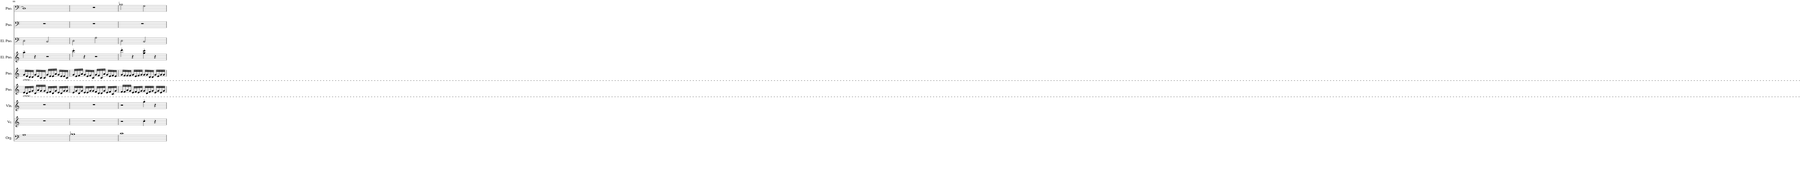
**kern	**kern	**kern	**kern	**kern	**kern	**kern	**kern	**kern	**kern	**kern
*part11	*part10	*part9	*part8	*part7	*part6	*part5	*part4	*part3	*part2	*part1
*staff11	*staff10	*staff9	*staff8	*staff7	*staff6	*staff5	*staff4	*staff3	*staff2	*staff1
*I"オルガン	*I"チェロ	*I"ヴァイオリン	*I"ピアノ	*I"ピアノ	*I"エレクトリックピアノ	*I"ピアノ	*I"エレクトリックピアノ	*I"エレクトリックピアノ	*I"ピアノ	*I"ピアノ
!!LO:PB:g=z
*clefF4	*clefG2	*clefG2	*clefG2	*clefG2	*clefG2	*clefG2	*clefG2	*clefF4	*clefF4	*clefF4
*k[]	*k[]	*k[]	*k[]	*k[]	*k[]	*k[]	*k[]	*k[]	*k[]	*k[]
*M4/4	*M4/4	*M4/4	*M4/4	*M4/4	*M4/4	*M4/4	*M4/4	*M4/4	*M4/4	*M4/4
=66	=66	=66	=66	=66	=66	=66	=66	=66	=66	=66
!	!	!	!	!	!	!LO:TX:a:i:t=cresc.	!	!	!	!
!	!	!	!	!LO:TX:b:i:t=cresc.	!	!	!	!	!	!
!	!	!	!LO:TX:b:i:t=cresc.	!	!	!	!	!	!	!
1A	1r	1r	16e/LL	16g/LL	4aa'\	16g/LL	4aa'	2D\	1r	1D]
.	.	.	16d/	16e/	.	16e/J	.	.	.	.
.	.	.	16f/	16d/	.	16d/L	.	.	.	.
.	.	.	16g/JJ	16d/JJ	.	16d/JJ	.	.	.	.
.	.	.	16d/LL	16g/LL	4r	16g/LL	4r	.	.	.
.	.	.	16a/	16e/	.	16e/J	.	.	.	.
.	.	.	16g/	16c/	.	16c/L	.	.	.	.
.	.	.	16g/JJ	16c/JJ	.	16c/JJ	.	.	.	.
.	.	.	16e/LL	16g/LL	2r	16g/LL	2r	2C/	.	.
.	.	.	16f/	16e/	.	16e/J	.	.	.	.
.	.	.	16d/	16e/	.	16e/L	.	.	.	.
.	.	.	16g/JJ	16a/JJ	.	16a/JJ	.	.	.	.
.	.	.	16e/LL	16g/LL	.	16g/LL	.	.	.	.
.	.	.	16d/	16e/	.	16e/J	.	.	.	.
.	.	.	16g/	16e/	.	16e/L	.	.	.	.
.	.	.	16g/JJ	16c/JJ	.	16c/JJ	.	.	.	.
=67	=67	=67	=67	=67	=67	=67	=67	=67	=67	=67
1B-X	1r	1r	16e/LL	16g/LL	4ccc'\	16g/LL	4ccc'	2D\	1r	1r
.	.	.	16g/	16e/	.	16e/J	.	.	.	.
.	.	.	16d/	16f/	.	16f/L	.	.	.	.
.	.	.	16g/JJ	16a/JJ	.	16a/JJ	.	.	.	.
.	.	.	16e/LL	16g/LL	4r	16g/LL	4r	.	.	.
.	.	.	16e/	16e/	.	16e/J	.	.	.	.
.	.	.	16g/	16f/	.	16f/L	.	.	.	.
.	.	.	16g/JJ	16c/JJ	.	16c/JJ	.	.	.	.
.	.	.	16f/LL	16g/LL	2r	16g/LL	2r	2A\	.	.
.	.	.	16d/	16f/	.	16f/J	.	.	.	.
.	.	.	16d/	16c/	.	16c/L	.	.	.	.
.	.	.	16g/JJ	16a/JJ	.	16a/JJ	.	.	.	.
.	.	.	16e/LL	16g/LL	.	16g/LL	.	.	.	.
.	.	.	16f/	16e/	.	16e/J	.	.	.	.
.	.	.	16c/	16f/	.	16f/L	.	.	.	.
.	.	.	16g/JJ	16e/JJ	.	16e/JJ	.	.	.	.
=68	=68	=68	=68	=68	=68	=68	=68	=68	=68	=68
1c	2r	2r	16f/LL	16g/LL	4ddd'\	16g/LL	4ddd'	2D\	1r	2B-X\
.	.	.	16f/	16f/	.	16f/J	.	.	.	.
.	.	.	16a/	16f/	.	16f/L	.	.	.	.
.	.	.	16g/JJ	16f/JJ	.	16f/JJ	.	.	.	.
.	.	.	16e/LL	16g/LL	4r	16g/LL	4r	.	.	.
.	.	.	16f/	16e/	.	16e/J	.	.	.	.
.	.	.	16e/	16f/	.	16f/L	.	.	.	.
.	.	.	16g/JJ	16g/JJ	.	16g/JJ	.	.	.	.
.	4cc'\	4gg'\	16g/LL	16g/LL	4gg\' 4ccc\'	16g/LL	4gg' 4ccc'	2C/	.	2G\
.	.	.	16d/	16g/	.	16g/J	.	.	.	.
.	.	.	16f/	16d/	.	16d/L	.	.	.	.
.	.	.	16g/JJ	16d/JJ	.	16d/JJ	.	.	.	.
.	4r	4r	16e/LL	16g/LL	4r	16g/LL	4r	.	.	.
.	.	.	16g/	16e/	.	16e/J	.	.	.	.
.	.	.	16e/	16g/	.	16g/L	.	.	.	.
.	.	.	16g/JJ	16g/JJ	.	16g/JJ	.	.	.	.
=	=	=	=	=	=	=	=	=	=	=
*-	*-	*-	*-	*-	*-	*-	*-	*-	*-	*-
